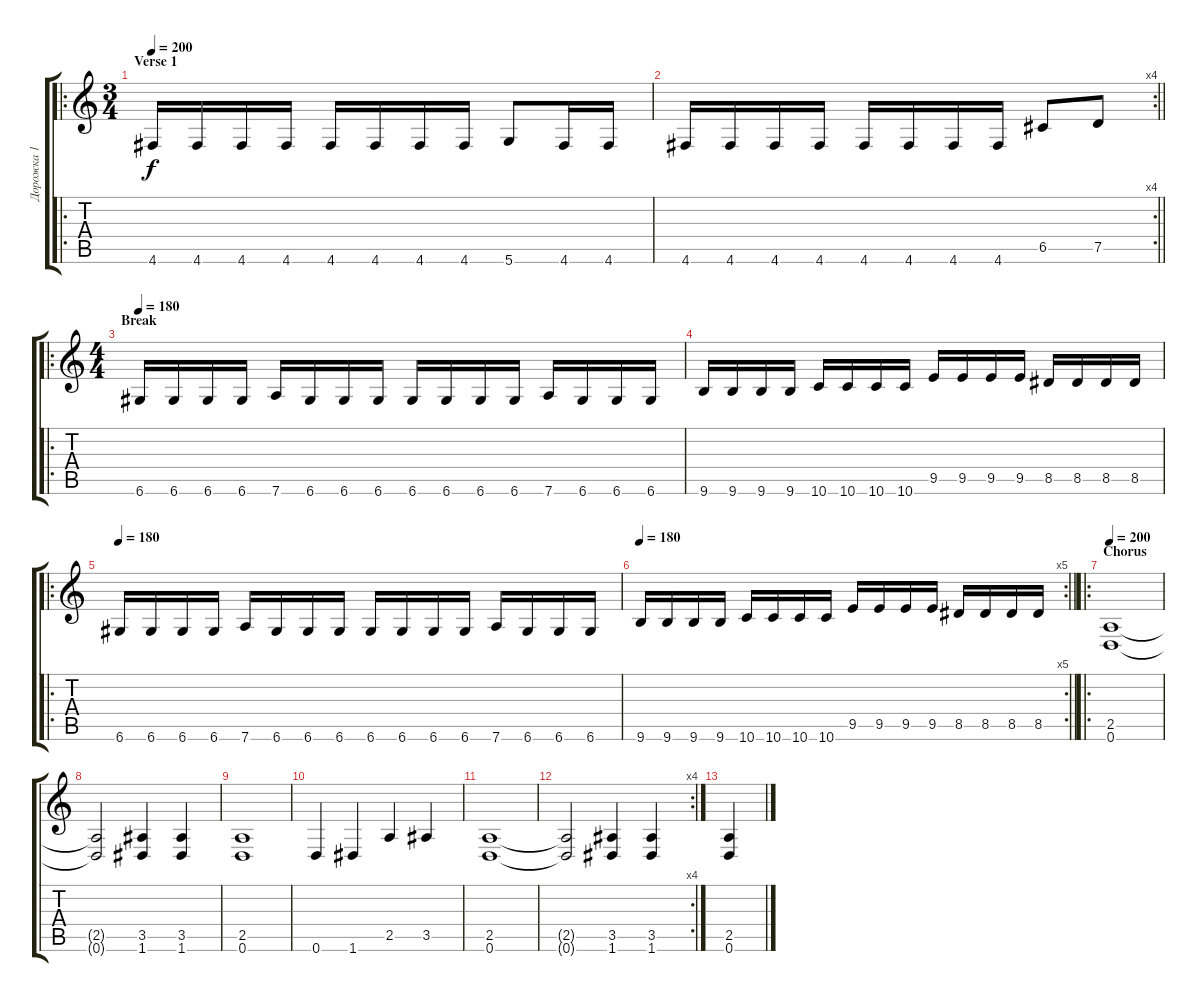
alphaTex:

\track ("Дорожка 1" "Дорожка 1") {instrument distortionguitar}
\staff {score tabs}
\tuning (D4 A3 F3 C3 G2 D2) {hide}
\ro
\ts (3 4)
\section ("" "Verse 1")
\tempo 200
\clef g2
\ks c
4.6.16{dy f} 4.6.16 4.6.16 4.6.16 4.6.16 4.6.16 4.6.16 4.6.16 5.6.8 4.6.16 4.6.16 |
\rc 4
\barLineRight lightlight
4.6.16 4.6.16 4.6.16 4.6.16 4.6.16 4.6.16 4.6.16 4.6.16 6.5.8 7.5.8 |
\ro
\ts (4 4)
\section ("" "Break")
\tempo 180
6.6.16 6.6.16 6.6.16 6.6.16 7.6.16 6.6.16 6.6.16 6.6.16 6.6.16 6.6.16 6.6.16 6.6.16 7.6.16 6.6.16 6.6.16 6.6.16 |
9.6.16 9.6.16 9.6.16 9.6.16 10.6.16 10.6.16 10.6.16 10.6.16 9.5.16 9.5.16 9.5.16 9.5.16 8.5.16 8.5.16 8.5.16 8.5.16 |
\ro
\tempo 180
6.6.16 6.6.16 6.6.16 6.6.16 7.6.16 6.6.16 6.6.16 6.6.16 6.6.16 6.6.16 6.6.16 6.6.16 7.6.16 6.6.16 6.6.16 6.6.16 |
\rc 5
\tempo 180
\barLineRight lightlight
9.6.16 9.6.16 9.6.16 9.6.16 10.6.16 10.6.16 10.6.16 10.6.16 9.5.16 9.5.16 9.5.16 9.5.16 8.5.16 8.5.16 8.5.16 8.5.16 |
\ro
\section ("" "Chorus")
\tempo 200
(2.5 0.6).1 |
(2.5{t} 0.6{t}).2 (3.5 1.6).4 (3.5 1.6).4 |
(2.5 0.6).1 |
0.6.4 1.6.4 2.5.4 3.5.4 |
(2.5 0.6).1 |
\rc 4
(2.5{t} 0.6{t}).2 (3.5 1.6).4 (3.5 1.6).4 |
(2.5 0.6).4
